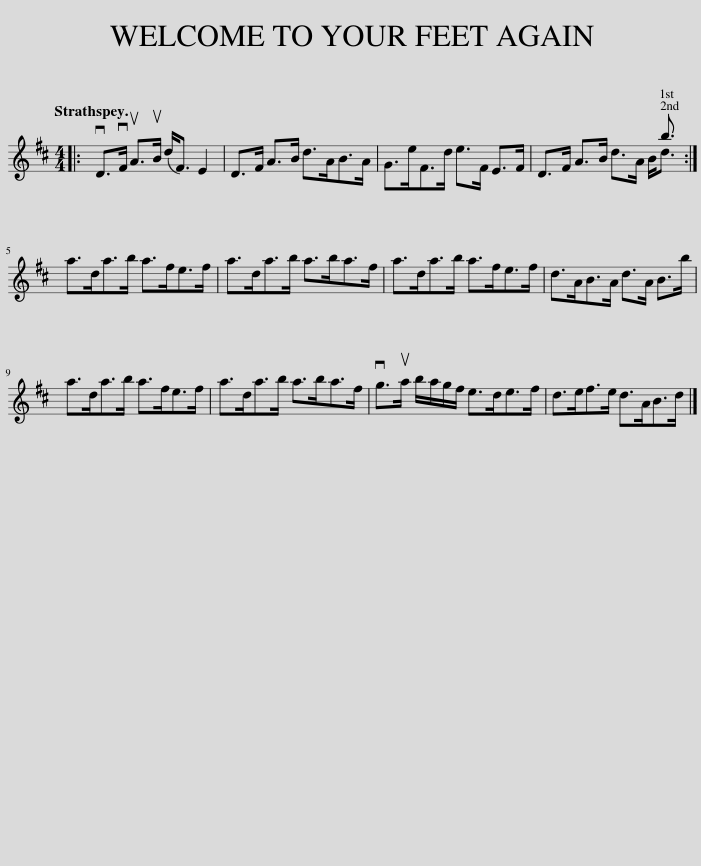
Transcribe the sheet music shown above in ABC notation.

X:1
%%score ( 1 2 )
L:1/8
Q:1/4=120
M:4/4
I:linebreak $
K:D
V:1 treble
V:2 treble
V:1
|: vD>vF uA>uB (d<F) E2 | D>F A>B d>AB>A | G>eF>d e>F E>F | D>F A>B x2 x/ b3/2 :|$ a>da>b a>fe>f | %5
 a>da>b a>ba>f | a>da>b a>fe>f | d>AB>A d>A B>b |$ a>da>b a>fe>f | a>da>b a>ba>f | %10
 vg>ua b/a/g/f/ e>de>f | d>ef>e d>AB>d |] %12
V:2
|: x8 | x8 | x8 | x4 d>A B<d :|$ x8 | %5
 x8 | x8 | x8 |$ x8 | x8 | %10
 x8 | x8 |] %12
